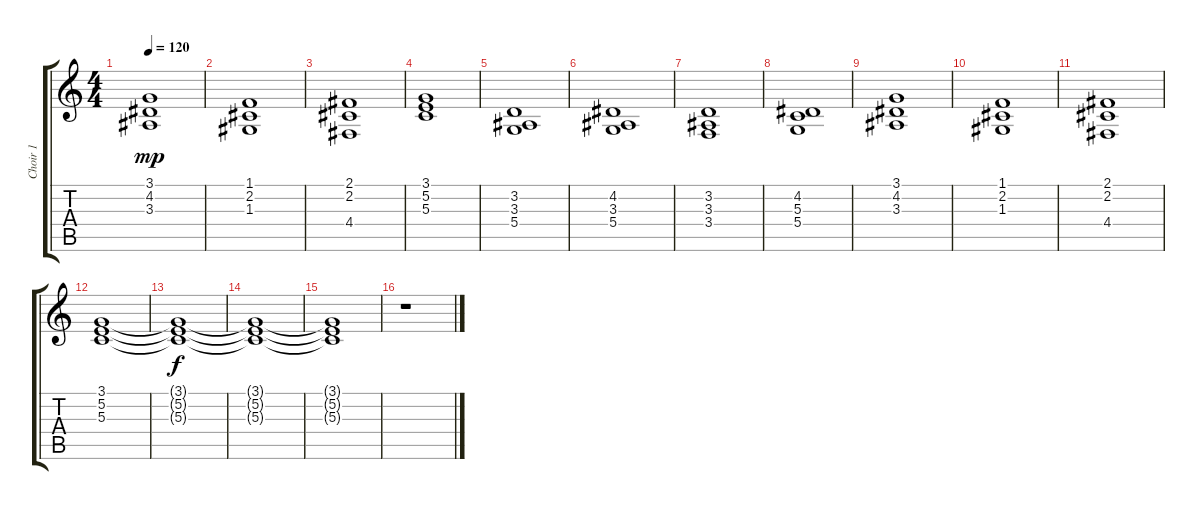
\track ("Choir 1" "Choir 1") {instrument choiraahs}
\staff {score tabs}
\tuning (E4 B3 G3 D3 A2 E2) {hide}
\ts (4 4)
\tempo 120
\clef g2
\ks c
(3.1 4.2 3.3).1{dy mp} |
(1.1 2.2 1.3).1 |
(2.1 2.2 4.4).1 |
(3.1 5.2 5.3).1 |
(3.2 3.3 5.4).1 |
(4.2 3.3 5.4).1 |
(3.2 3.3 3.4).1 |
(4.2 5.3 5.4).1 |
(3.1 4.2 3.3).1 |
(1.1 2.2 1.3).1 |
(2.1 2.2 4.4).1 |
(3.1 5.2 5.3).1 |
(3.1{t} 5.2{t} 5.3{t}).1{dy f} |
(3.1{t} 5.2{t} 5.3{t}).1 |
(3.1{t} 5.2{t} 5.3{t}).1 |
r.1
